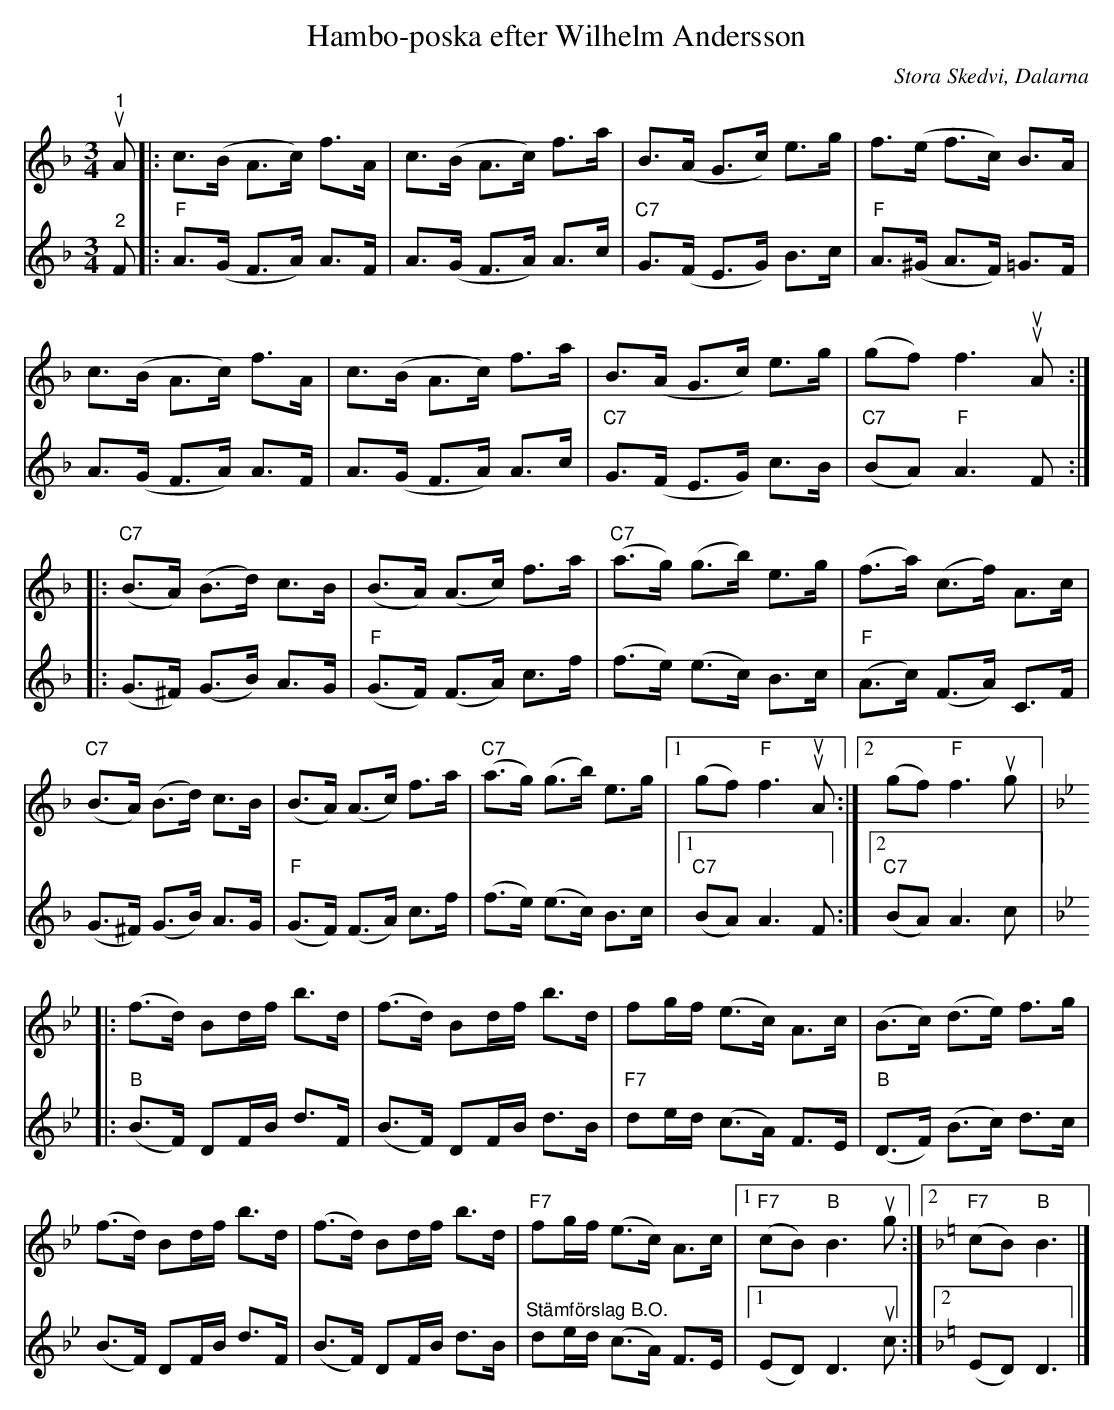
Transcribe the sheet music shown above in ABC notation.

X:1
T:Hambo-poska efter Wilhelm Andersson
O:Stora Skedvi, Dalarna
L:1/8
M:3/4
K:F
V:1
"^1"u A |: c>(B A>c) f>A | c>(B A>c) f>a | B>(A G>c) e>g | f>(e f>c) B>A |
c>(B A>c) f>A | c>(B A>c) f>a | B>(A G>c) e>g | (gf) f3uu A ::
"C7" (B>A) (B>d) c>B | (B>A) (A>c) f>a | "C7" (a>g) (g>b) e>g | (f>a) (c>f) A>c |
"C7" (B>A) (B>d) c>B | (B>A) (A>c) f>a | "C7" (a>g) (g>b) e>g |1 (gf)"F" f3uu A :|2 (gf)"F" f3u g |:
[K:Bb] (f>d) Bd/f/ b>d | (f>d) Bd/f/ b>d | fg/f/ (e>c) A>c | (B>c) (d>e) f>g |
(f>d) Bd/f/ b>d | (f>d) Bd/f/ b>d | "F7" fg/f/ (e>c) A>c |1"F7" (cB)"B" B3u g :|2[K:F]"F7" (cB)"B" B3 |]
V:2
"^2" F |:"F" A>(G F>A) A>F | A>(G F>A) A>c |"C7" G>(F E>G) B>c |"F" A>(^G A>F) =G>F |
A>(G F>A) A>F | A>(G F>A) A>c |"C7" G>(F E>G) c>B |"C7" (BA)"F" A3 F ::
(G>^F) (G>B) A>G | "F" (G>F) (F>A) c>f | (f>e) (e>c) B>c |"F" (A>c) (F>A) C>F |
(G>^F) (G>B) A>G | "F" (G>F) (F>A) c>f | (f>e) (e>c) B>c |1"C7" (BA) A3 F :|2"C7" (BA) A3 c |:
[K:Bb]"B" (B>F) DF/B/ d>F | (B>F) DF/B/ d>B |"F7" de/d/ (c>A) F>E |"B" (D>F) (B>c) d>c |
(B>F) DF/B/ d>F | (B>F) DF/B/ d>B | "^Stämförslag B.O." de/d/ (c>A) F>E |1 (ED) D3u c :|2 [K:F] (ED) D3 |]
